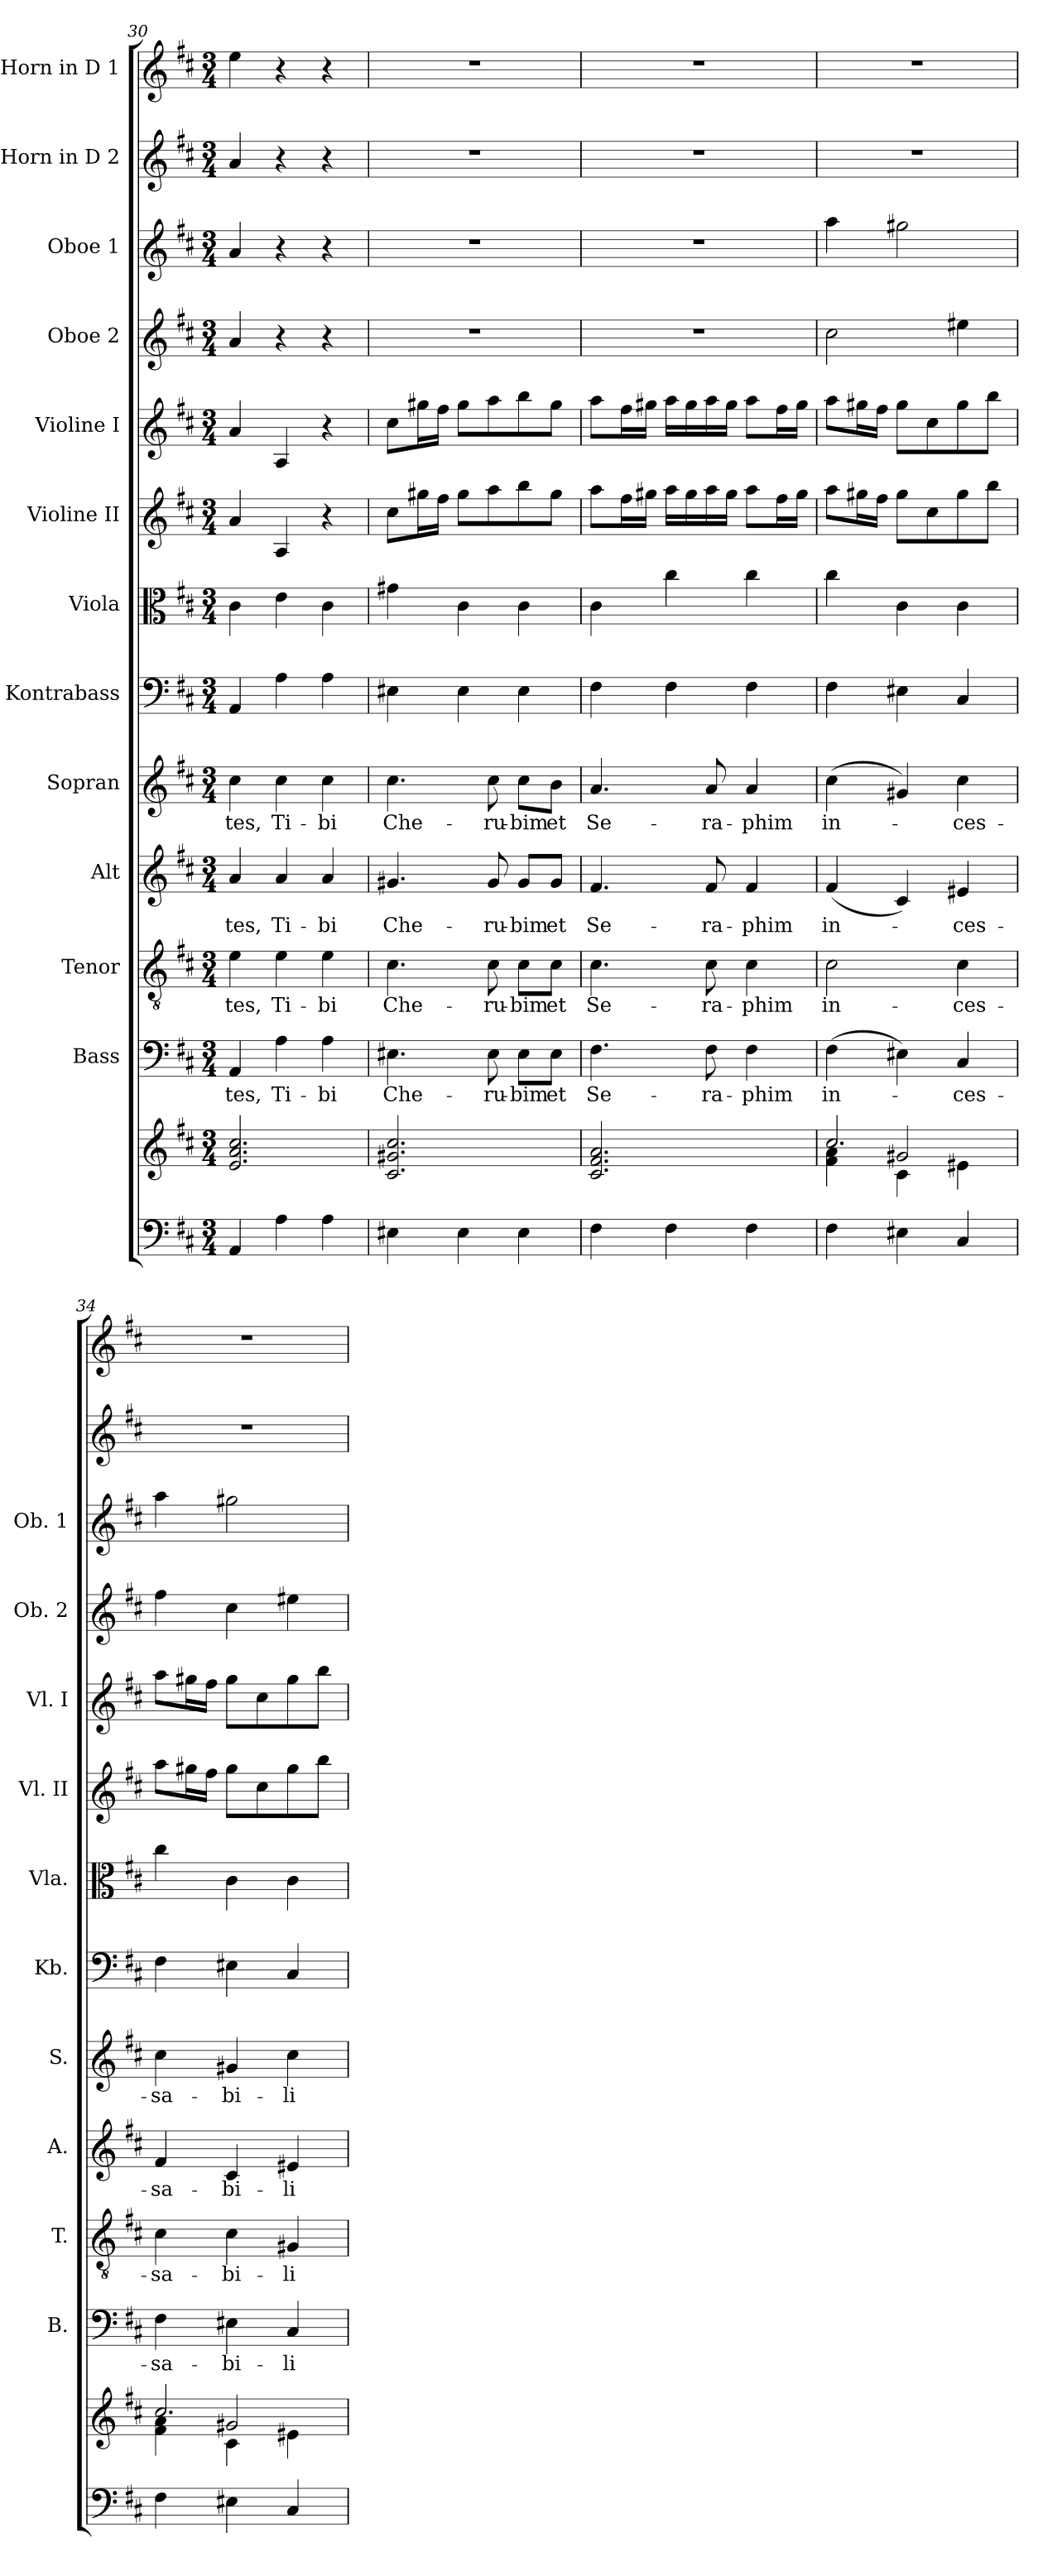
**kern	**kern	**kern	**text	**kern	**text	**kern	**text	**kern	**text	**kern	**kern	**kern	**kern	**kern	**kern	**kern	**kern
*part13	*part13	*part12	*part12	*part11	*part11	*part10	*part10	*part9	*part9	*part8	*part7	*part6	*part5	*part4	*part3	*part2	*part1
*staff14	*staff13	*staff12	*staff12	*staff11	*staff11	*staff10	*staff10	*staff9	*staff9	*staff8	*staff7	*staff6	*staff5	*staff4	*staff3	*staff2	*staff1
*	*	*I"Bass	*	*I"Tenor	*	*I"Alt	*	*I"Sopran	*	*I"Kontrabass	*I"Viola	*I"Violine II	*I"Violine I	*I"Oboe 2	*I"Oboe 1	*I"Horn in D 2	*I"Horn in D 1
*	*	*I'B.	*	*I'T.	*	*I'A.	*	*I'S.	*	*I'Kb.	*I'Vla.	*I'Vl. II	*I'Vl. I	*I'Ob. 2	*I'Ob. 1	*	*
*clefF4	*clefG2	*clefF4	*	*clefGv2	*	*clefG2	*	*clefG2	*	*clefF4	*clefC3	*clefG2	*clefG2	*clefG2	*clefG2	*clefG2	*clefG2
*	*	*	*	*	*	*	*	*	*	*ITrd7c12	*	*	*	*	*	*ITrd7c12	*ITrd7c12
*k[f#c#]	*k[f#c#]	*k[f#c#]	*	*k[f#c#]	*	*k[f#c#]	*	*k[f#c#]	*	*k[f#c#]	*k[f#c#]	*k[f#c#]	*k[f#c#]	*k[f#c#]	*k[f#c#]	*k[f#c#]	*k[f#c#]
*D:	*D:	*D:	*	*D:	*	*D:	*	*D:	*	*D:	*D:	*D:	*D:	*D:	*D:	*D:	*D:
*M3/4	*M3/4	*M3/4	*	*M3/4	*	*M3/4	*	*M3/4	*	*M3/4	*M3/4	*M3/4	*M3/4	*M3/4	*M3/4	*M3/4	*M3/4
=30	=30	=30	=30	=30	=30	=30	=30	=30	=30	=30	=30	=30	=30	=30	=30	=30	=30
!	!	!	!LO:LY:b	!	!LO:LY:b	!	!LO:LY:b	!	!LO:LY:b	!	!	!	!	!	!	!	!
4AA/	2.e/ 2.a/ 2.cc#/	4AA/	-tes,	4e\	-tes,	4a/	-tes,	4cc#\	-tes,	4AAA/	4c#\	4a/	4a/	4a/	4a/	4A/	4e\
!	!	!	!LO:LY:b	!	!LO:LY:b	!	!LO:LY:b	!	!LO:LY:b	!	!	!	!	!	!	!	!
4A\	.	4A\	Ti-	4e\	Ti-	4a/	Ti-	4cc#\	Ti-	4AA\	4e\	4A/	4A/	4r	4r	4r	4r
!	!	!	!LO:LY:b	!	!LO:LY:b	!	!LO:LY:b	!	!LO:LY:b	!	!	!	!	!	!	!	!
4A\	.	4A\	-bi	4e\	-bi	4a/	-bi	4cc#\	-bi	4AA\	4c#\	4r	4r	4r	4r	4r	4r
=31	=31	=31	=31	=31	=31	=31	=31	=31	=31	=31	=31	=31	=31	=31	=31	=31	=31
!	!	!	!LO:LY:b	!	!LO:LY:b	!	!LO:LY:b	!	!LO:LY:b	!	!	!	!	!	!	!	!
4E#X\	2.c#/ 2.g#X/ 2.cc#/	4.E#X\	Che-	4.c#\	Che-	4.g#X/	Che-	4.cc#\	Che-	4EE#X\	4g#X\	8cc#\L	8cc#\L	2.r	2.r	2.r	2.r
.	.	.	.	.	.	.	.	.	.	.	.	16gg#X\L	16gg#X\L	.	.	.	.
.	.	.	.	.	.	.	.	.	.	.	.	16ff#\JJ	16ff#\JJ	.	.	.	.
4E#\	.	.	.	.	.	.	.	.	.	4EE#\	4c#\	8gg#\L	8gg#\L	.	.	.	.
!	!	!	!LO:LY:b	!	!LO:LY:b	!	!LO:LY:b	!	!LO:LY:b	!	!	!	!	!	!	!	!
.	.	8E#\	-ru-	8c#\	-ru-	8g#/	-ru-	8cc#\	-ru-	.	.	8aa\	8aa\	.	.	.	.
!	!	!	!LO:LY:b	!	!LO:LY:b	!	!LO:LY:b	!	!LO:LY:b	!	!	!	!	!	!	!	!
4E#\	.	8E#\L	-bim	8c#\L	-bim	8g#/L	-bim	8cc#\L	-bim	4EE#\	4c#\	8bb\	8bb\	.	.	.	.
!	!	!	!LO:LY:b	!	!LO:LY:b	!	!LO:LY:b	!	!LO:LY:b	!	!	!	!	!	!	!	!
.	.	8E#\J	et	8c#\J	et	8g#/J	et	8b\J	et	.	.	8gg#\J	8gg#\J	.	.	.	.
!!LO:PB:g=z
=32	=32	=32	=32	=32	=32	=32	=32	=32	=32	=32	=32	=32	=32	=32	=32	=32	=32
!	!	!	!LO:LY:b	!	!LO:LY:b	!	!LO:LY:b	!	!LO:LY:b	!	!	!	!	!	!	!	!
4F#\	2.c#/ 2.f#/ 2.a/	4.F#\	Se-	4.c#\	Se-	4.f#/	Se-	4.a/	Se-	4FF#\	4c#\	8aa\L	8aa\L	2.r	2.r	2.r	2.r
.	.	.	.	.	.	.	.	.	.	.	.	16ff#\L	16ff#\L	.	.	.	.
.	.	.	.	.	.	.	.	.	.	.	.	16gg#X\JJ	16gg#X\JJ	.	.	.	.
4F#\	.	.	.	.	.	.	.	.	.	4FF#\	4cc#\	16aa\LL	16aa\LL	.	.	.	.
.	.	.	.	.	.	.	.	.	.	.	.	16gg#\	16gg#\	.	.	.	.
!	!	!	!LO:LY:b	!	!LO:LY:b	!	!LO:LY:b	!	!LO:LY:b	!	!	!	!	!	!	!	!
.	.	8F#\	-ra-	8c#\	-ra-	8f#/	-ra-	8a/	-ra-	.	.	16aa\	16aa\	.	.	.	.
.	.	.	.	.	.	.	.	.	.	.	.	16gg#\JJ	16gg#\JJ	.	.	.	.
!	!	!	!LO:LY:b	!	!LO:LY:b	!	!LO:LY:b	!	!LO:LY:b	!	!	!	!	!	!	!	!
4F#\	.	4F#\	-phim	4c#\	-phim	4f#/	-phim	4a/	-phim	4FF#\	4cc#\	8aa\L	8aa\L	.	.	.	.
.	.	.	.	.	.	.	.	.	.	.	.	16ff#\L	16ff#\L	.	.	.	.
.	.	.	.	.	.	.	.	.	.	.	.	16gg#\JJ	16gg#\JJ	.	.	.	.
=33	=33	=33	=33	=33	=33	=33	=33	=33	=33	=33	=33	=33	=33	=33	=33	=33	=33
*	*^	*	*	*	*	*	*	*	*	*	*	*	*	*	*	*	*
*	*	*^	*	*	*	*	*	*	*	*	*	*	*	*	*	*	*	*
!	!	!	!	!	!LO:LY:b	!	!LO:LY:b	!	!LO:LY:b	!	!LO:LY:b	!	!	!	!	!	!	!	!
4F#\	2.cc#/	4f#\ 4a\	4ryy	(>4F#\	in-	2c#\	in-	(<4f#/	in-	(>4cc#\	in-	4FF#\	4cc#\	8aa\L	8aa\L	2cc#\	4aa\	2.r	2.r
.	.	.	.	.	.	.	.	.	.	.	.	.	.	16gg#X\L	16gg#X\L	.	.	.	.
.	.	.	.	.	.	.	.	.	.	.	.	.	.	16ff#\JJ	16ff#\JJ	.	.	.	.
4E#X\	.	4c#\	2g#X/	4E#X\)	.	.	.	4c#/)	.	4g#X/)	.	4EE#X\	4c#\	8gg#\L	8gg#\L	.	2gg#X\	.	.
.	.	.	.	.	.	.	.	.	.	.	.	.	.	8cc#\	8cc#\	.	.	.	.
!	!	!	!	!	!LO:LY:b	!	!LO:LY:b	!	!LO:LY:b	!	!LO:LY:b	!	!	!	!	!	!	!	!
4C#/	.	4e#X\	.	4C#/	-ces-	4c#\	-ces-	4e#X/	-ces-	4cc#\	-ces-	4CC#/	4c#\	8gg#\	8gg#\	4ee#X\	.	.	.
.	.	.	.	.	.	.	.	.	.	.	.	.	.	8bb\J	8bb\J	.	.	.	.
=34	=34	=34	=34	=34	=34	=34	=34	=34	=34	=34	=34	=34	=34	=34	=34	=34	=34	=34	=34
!	!	!	!	!	!LO:LY:b	!	!LO:LY:b	!	!LO:LY:b	!	!LO:LY:b	!	!	!	!	!	!	!	!
4F#\	2.cc#/	4f#\ 4a\	4ryy	4F#\	-sa-	4c#\	-sa-	4f#/	-sa-	4cc#\	-sa-	4FF#\	4cc#\	8aa\L	8aa\L	4ff#\	4aa\	2.r	2.r
.	.	.	.	.	.	.	.	.	.	.	.	.	.	16gg#X\L	16gg#X\L	.	.	.	.
.	.	.	.	.	.	.	.	.	.	.	.	.	.	16ff#\JJ	16ff#\JJ	.	.	.	.
!	!	!	!	!	!LO:LY:b	!	!LO:LY:b	!	!LO:LY:b	!	!LO:LY:b	!	!	!	!	!	!	!	!
4E#X\	.	4c#\	2g#X/	4E#X\	-bi-	4c#\	-bi-	4c#/	-bi-	4g#X/	-bi-	4EE#X\	4c#\	8gg#\L	8gg#\L	4cc#\	2gg#X\	.	.
.	.	.	.	.	.	.	.	.	.	.	.	.	.	8cc#\	8cc#\	.	.	.	.
!	!	!	!	!	!LO:LY:b	!	!LO:LY:b	!	!LO:LY:b	!	!LO:LY:b	!	!	!	!	!	!	!	!
4C#/	.	4e#X\	.	4C#/	-li	4G#X/	-li	4e#X/	-li	4cc#\	-li	4CC#/	4c#\	8gg#\	8gg#\	4ee#X\	.	.	.
.	.	.	.	.	.	.	.	.	.	.	.	.	.	8bb\J	8bb\J	.	.	.	.
*	*v	*v	*v	*	*	*	*	*	*	*	*	*	*	*	*	*	*	*	*
=	=	=	=	=	=	=	=	=	=	=	=	=	=	=	=	=	=
*-	*-	*-	*-	*-	*-	*-	*-	*-	*-	*-	*-	*-	*-	*-	*-	*-	*-
